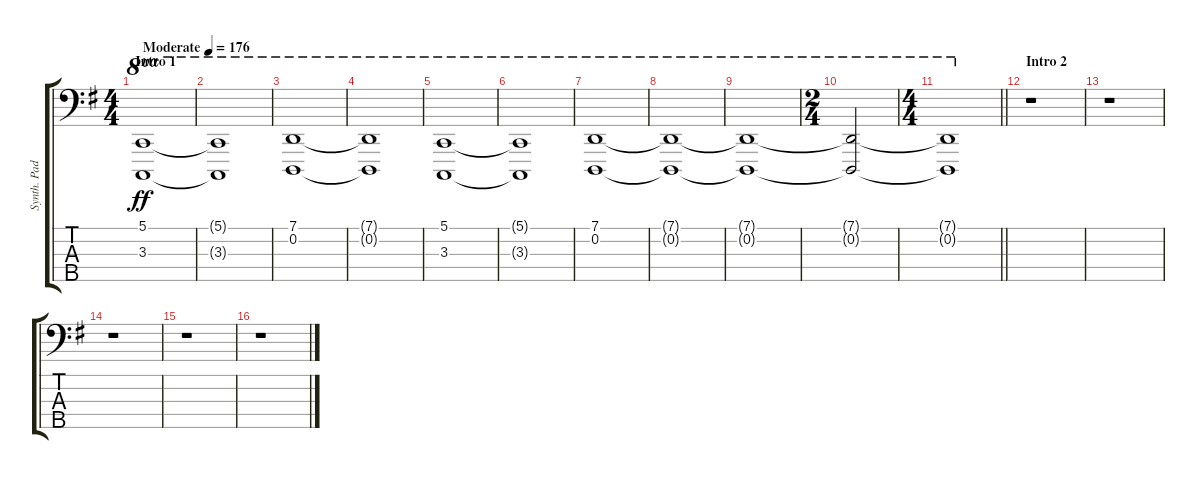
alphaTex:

\track ("Synth. Pad II" "Synth. Pad") {instrument pad2warm}
\staff {score tabs}
\tuning (G2 D2 A1 E1 B0) {hide}
\ts (4 4)
\section ("" "Intro 1")
\tempo (176 "Moderate")
\clef f4
\ks g
(5.1 3.3).1{ot 8va dy ff instrument pad2warm} |
(5.1{t} 3.3{t}).1{ot 8va} |
(7.1 0.2).1{ot 8va} |
(7.1{t} 0.2{t}).1{ot 8va} |
(5.1 3.3).1{ot 8va} |
(5.1{t} 3.3{t}).1{ot 8va} |
(7.1 0.2).1{ot 8va} |
(7.1{t} 0.2{t}).1{ot 8va} |
(7.1{t} 0.2{t}).1{ot 8va} |
\ts (2 4)
(7.1{t} 0.2{t}).2{ot 8va} |
\ts (4 4)
\barLineRight lightlight
(7.1{t} 0.2{t}).1{ot 8va} |
\section ("" "Intro 2")
r.1 |
r.1 |
r.1 |
r.1 |
r.1
